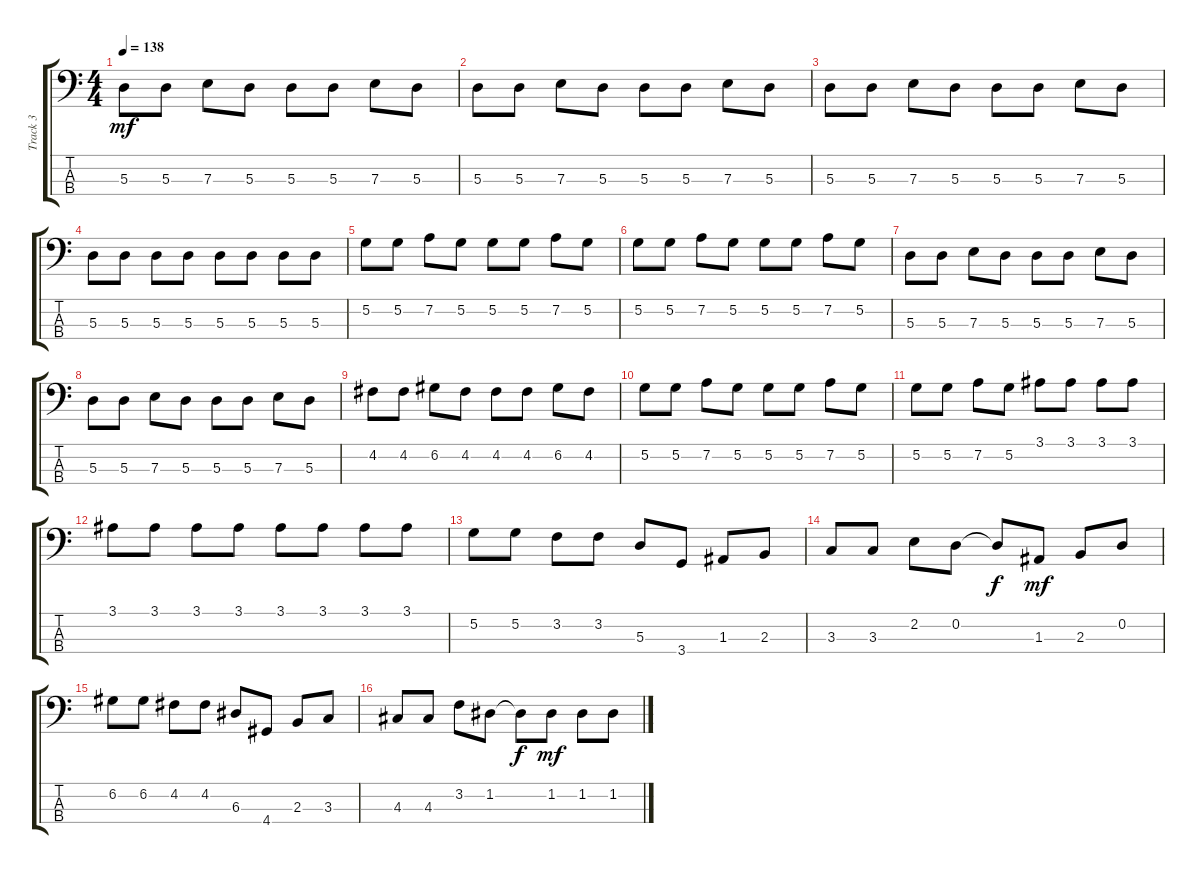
\track ("Track 3" "Track 3") {instrument electricbassfinger}
\staff {score tabs}
\tuning (G2 D2 A1 E1) {hide}
\ts (4 4)
\tempo 138
\clef f4
\ks c
5.3.8{dy mf} 5.3.8 7.3.8 5.3.8 5.3.8 5.3.8 7.3.8 5.3.8 |
5.3.8 5.3.8 7.3.8 5.3.8 5.3.8 5.3.8 7.3.8 5.3.8 |
5.3.8 5.3.8 7.3.8 5.3.8 5.3.8 5.3.8 7.3.8 5.3.8 |
5.3.8 5.3.8 5.3.8 5.3.8 5.3.8 5.3.8 5.3.8 5.3.8 |
5.2.8 5.2.8 7.2.8 5.2.8 5.2.8 5.2.8 7.2.8 5.2.8 |
5.2.8 5.2.8 7.2.8 5.2.8 5.2.8 5.2.8 7.2.8 5.2.8 |
5.3.8 5.3.8 7.3.8 5.3.8 5.3.8 5.3.8 7.3.8 5.3.8 |
5.3.8 5.3.8 7.3.8 5.3.8 5.3.8 5.3.8 7.3.8 5.3.8 |
4.2.8 4.2.8 6.2.8 4.2.8 4.2.8 4.2.8 6.2.8 4.2.8 |
5.2.8 5.2.8 7.2.8 5.2.8 5.2.8 5.2.8 7.2.8 5.2.8 |
5.2.8 5.2.8 7.2.8 5.2.8 3.1.8 3.1.8 3.1.8 3.1.8 |
3.1.8 3.1.8 3.1.8 3.1.8 3.1.8 3.1.8 3.1.8 3.1.8 |
5.2.8 5.2.8 3.2.8 3.2.8 5.3.8 3.4.8 1.3.8 2.3.8 |
3.3.8 3.3.8 2.2.8 0.2.8 0.2{t}.8{dy f} 1.3.8{dy mf} 2.3.8 0.2.8 |
6.2.8 6.2.8 4.2.8 4.2.8 6.3.8 4.4.8 2.3.8 3.3.8 |
4.3.8 4.3.8 3.2.8 1.2.8 1.2{t}.8{dy f} 1.2.8{dy mf} 1.2.8 1.2.8
